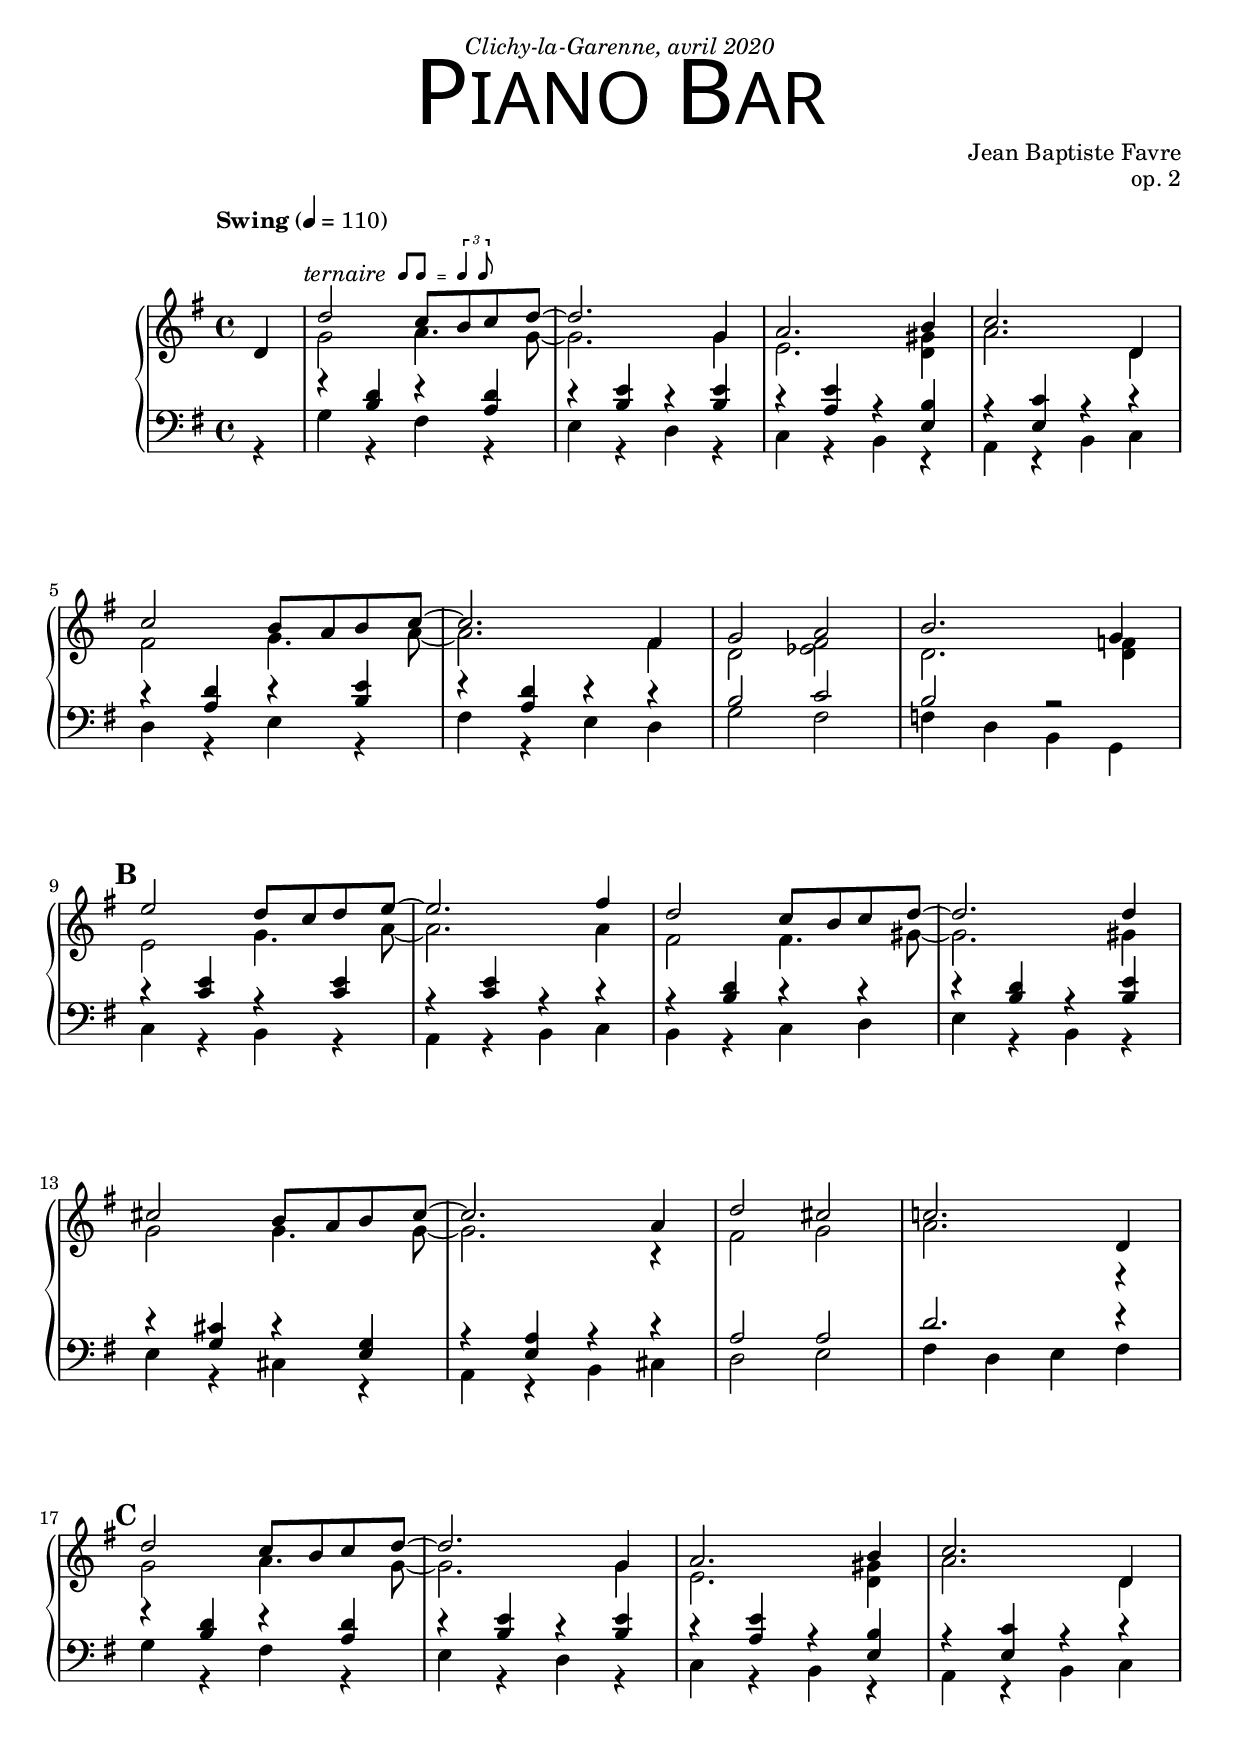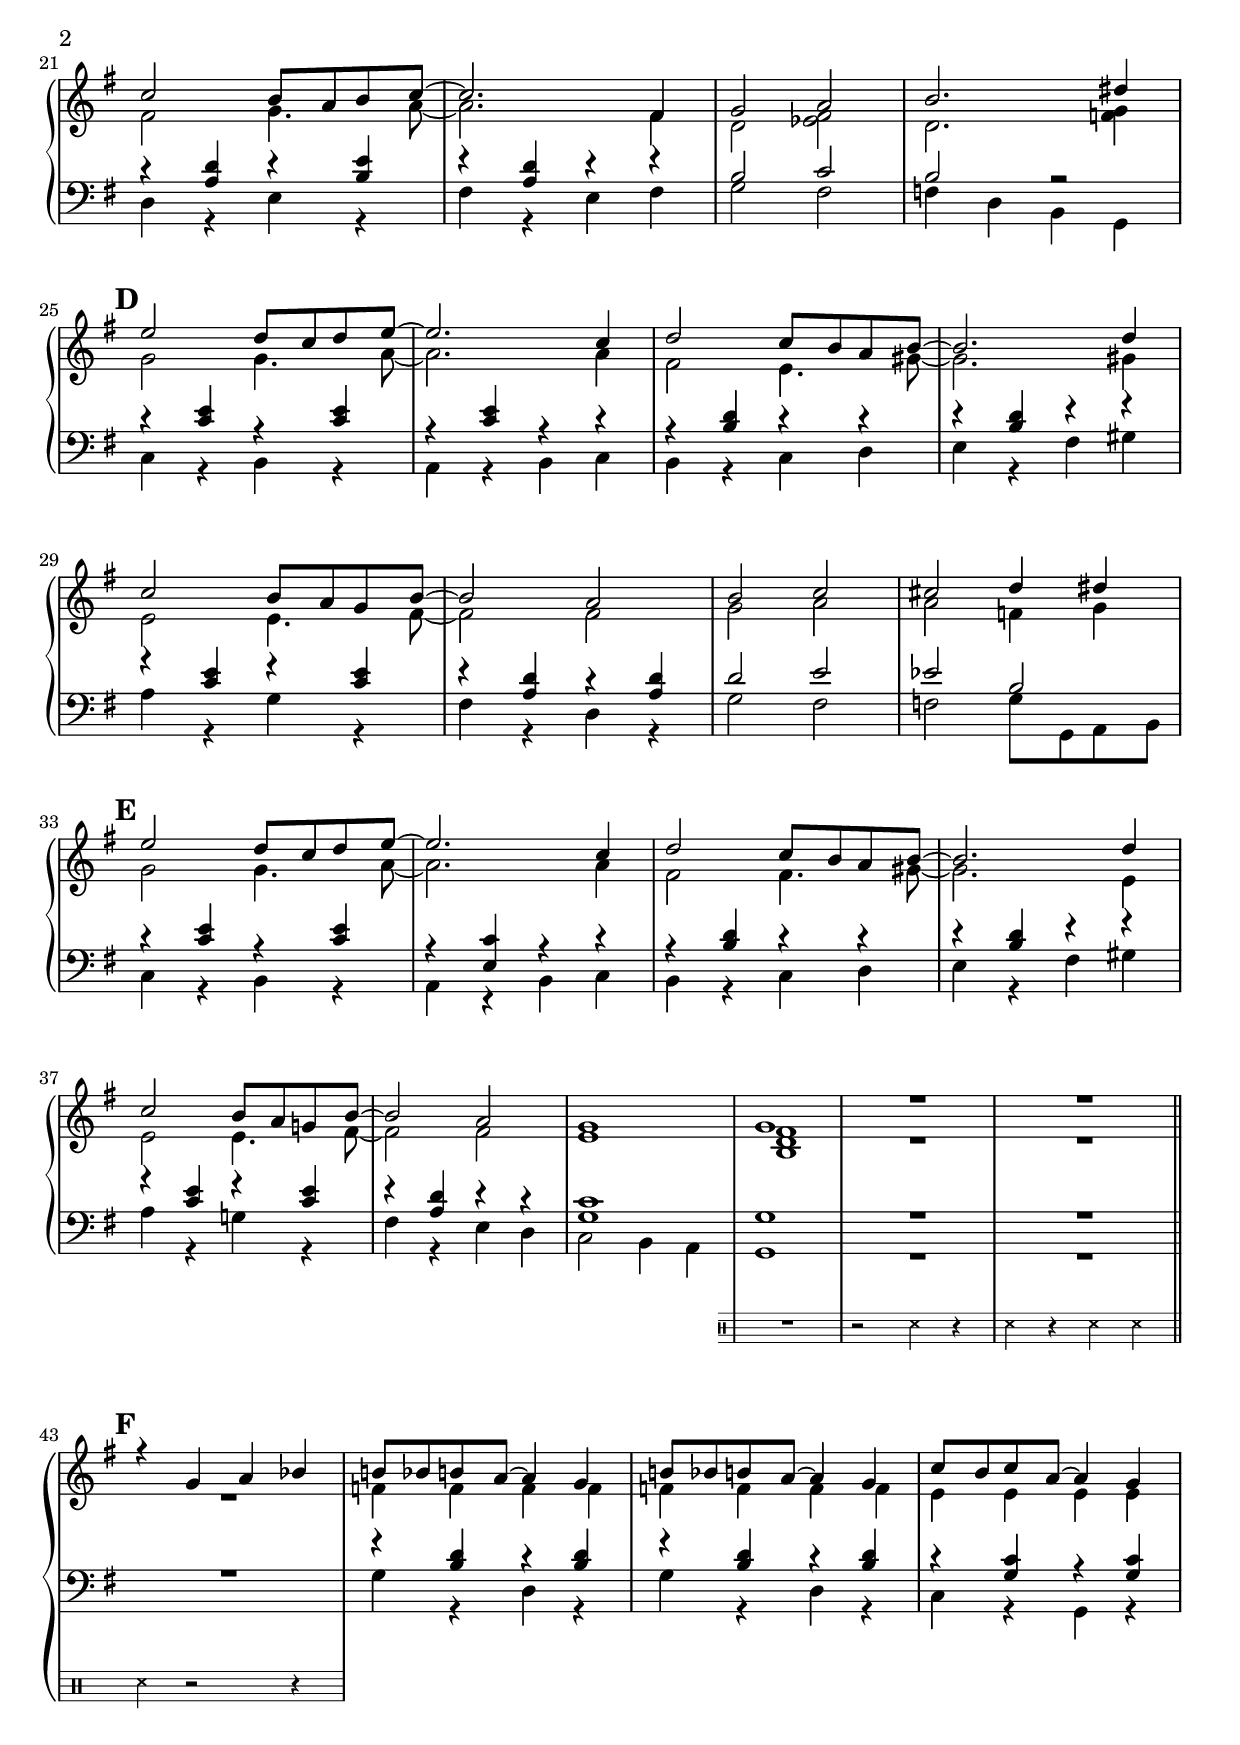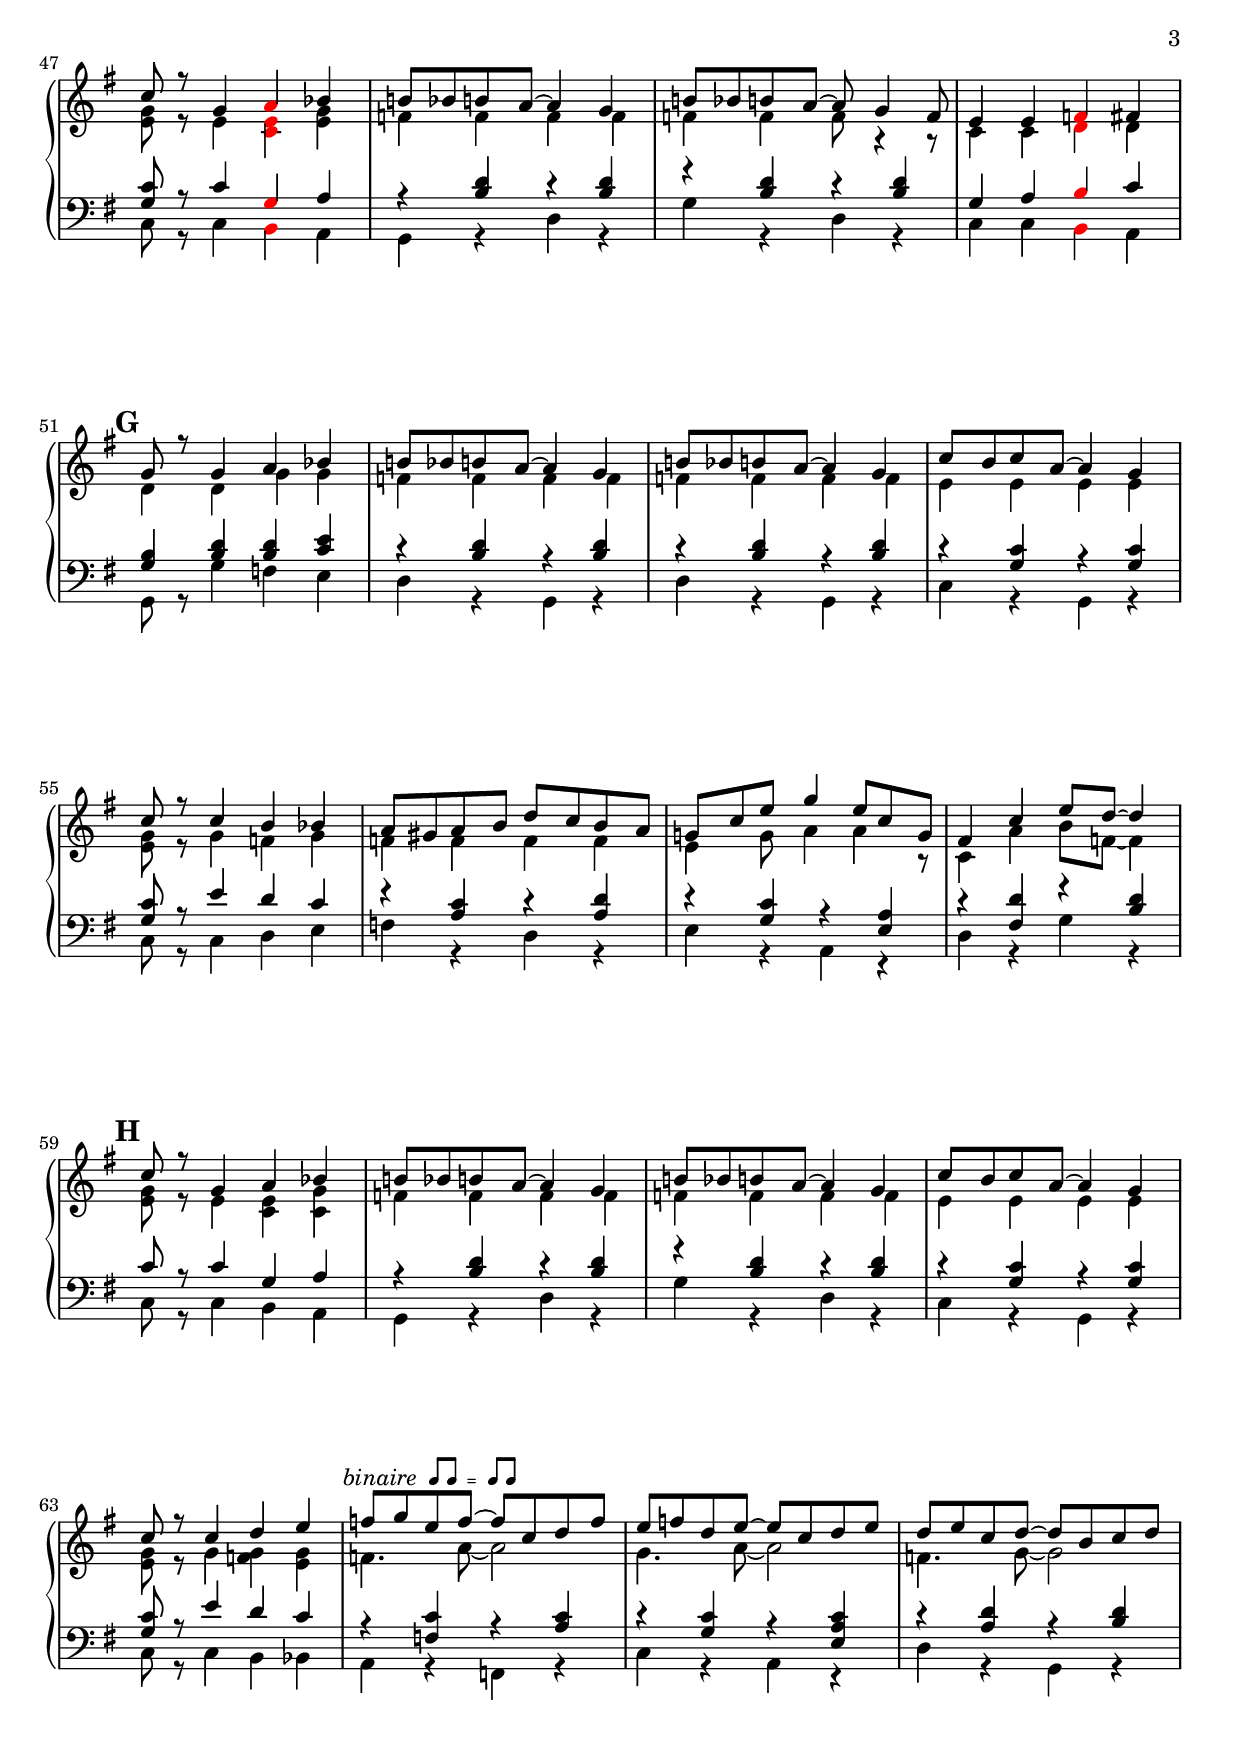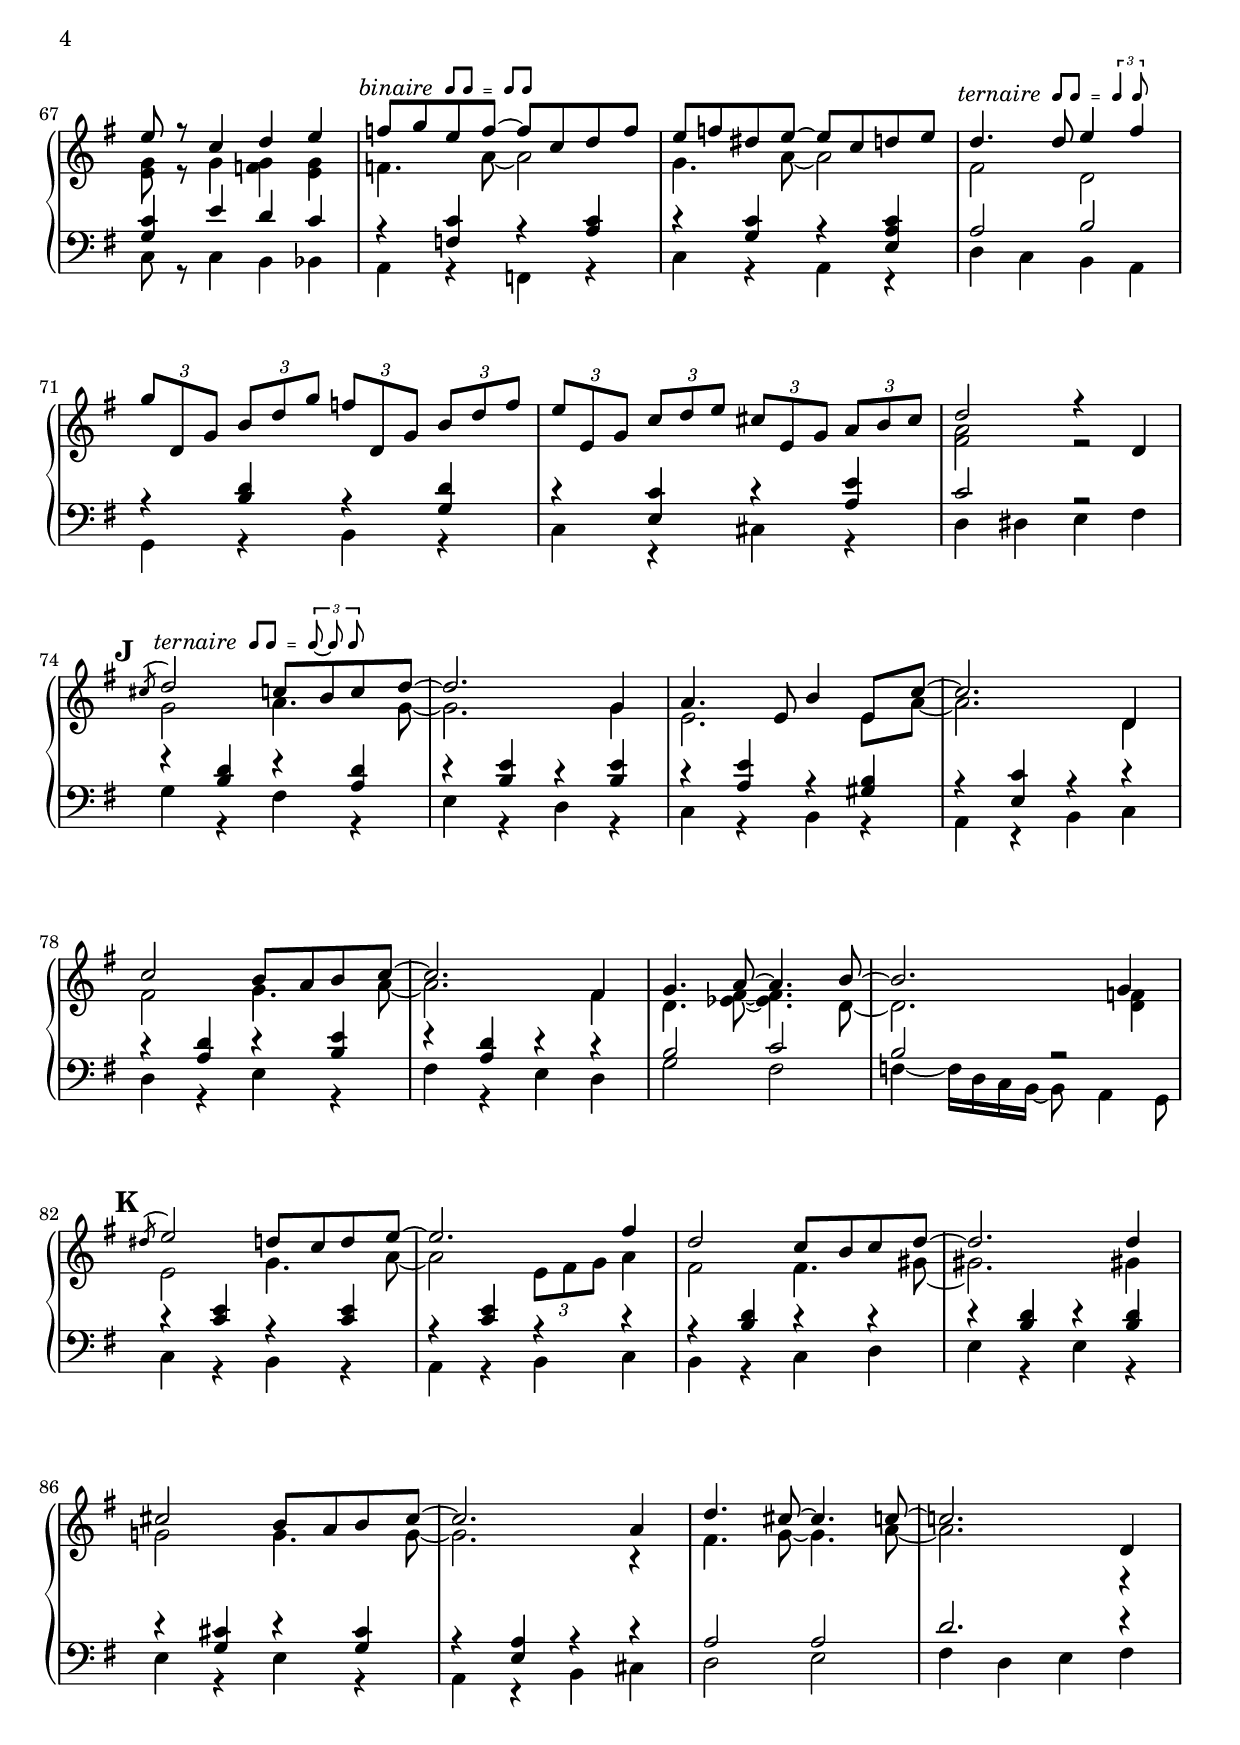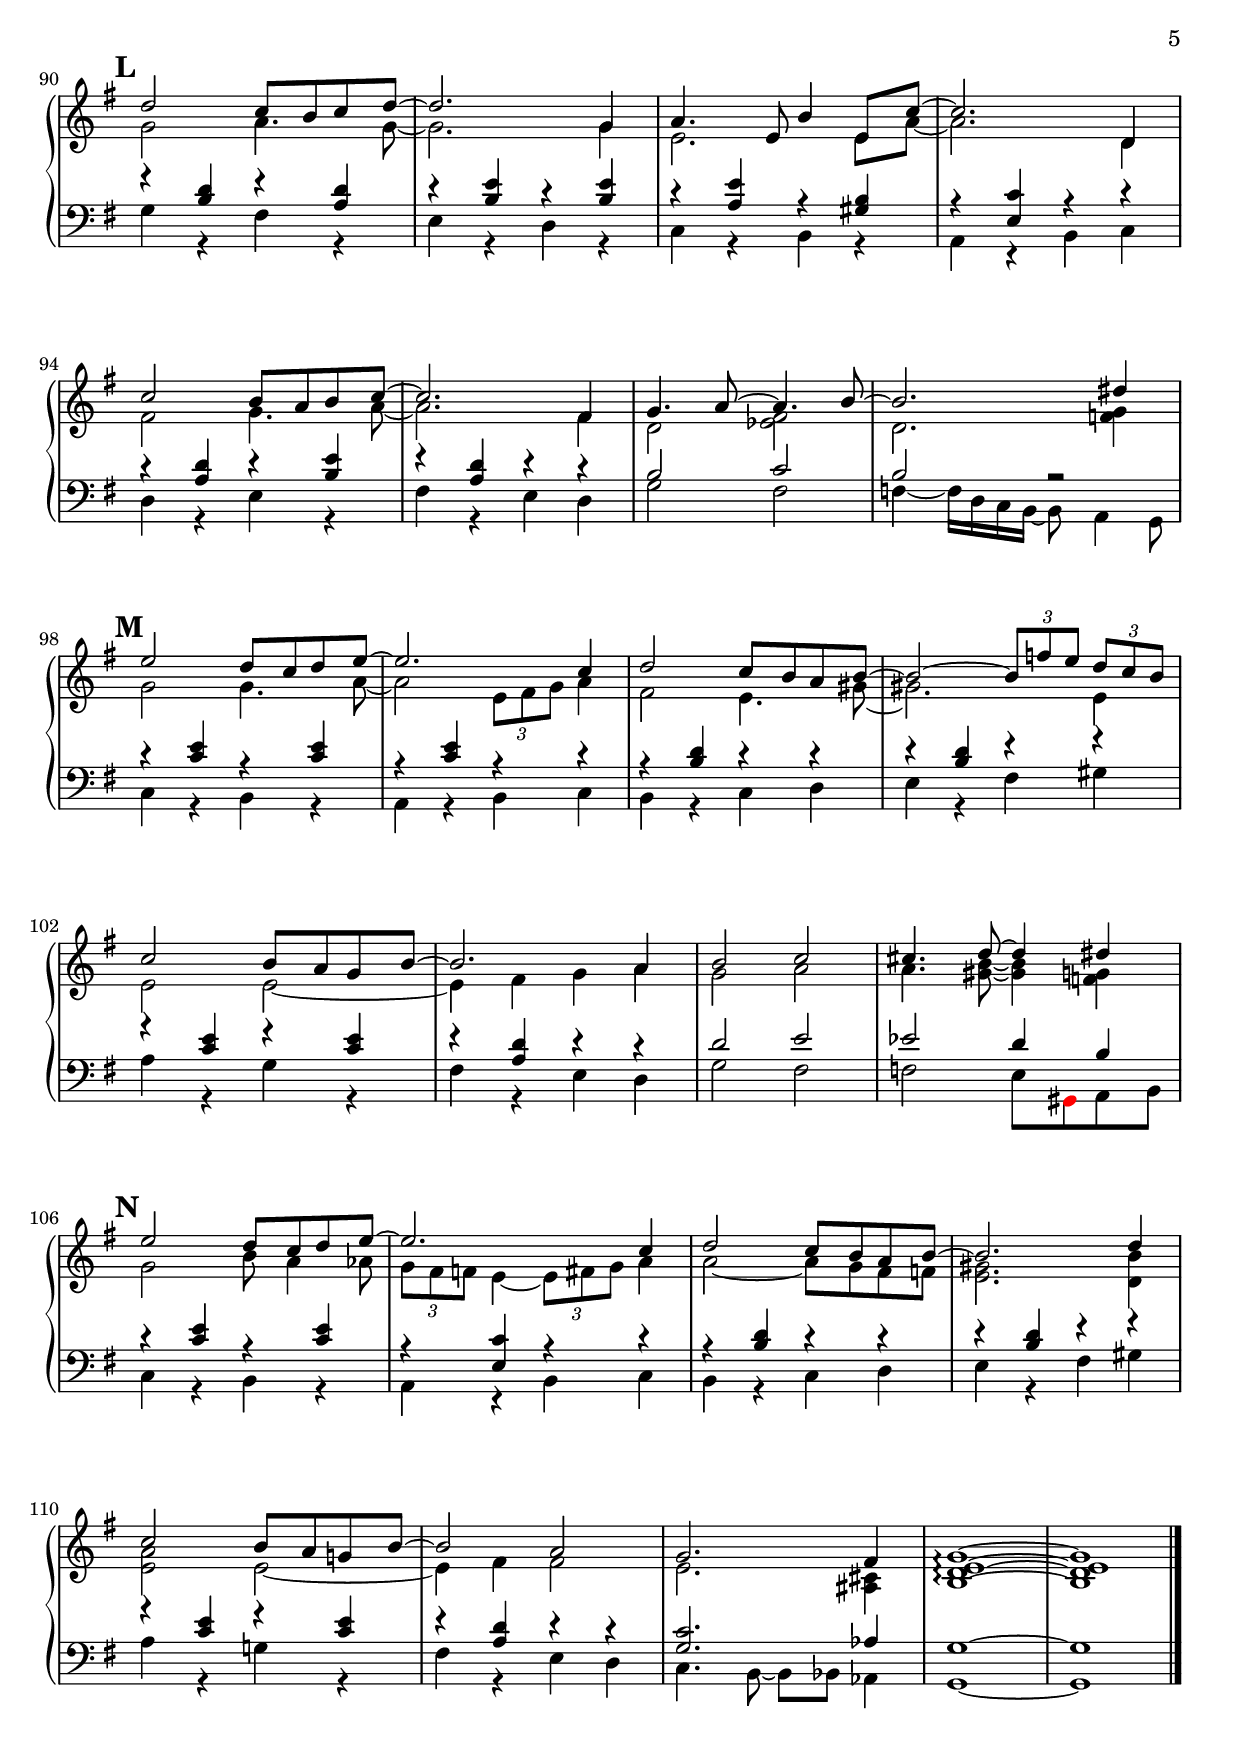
\version "2.20.0"
\language "english"
% Renders swing rhythm in midi
\include "articulate.ly"
% Will be included in lilypond 2.21
% In the mean time, you can get it from
% https://github.com/lilypond/lilypond/blob/master/ly/swing.ly
\include "swing.ly"
% This one has been found here:
% http://lsr.di.unimi.it/LSR/Item?id=204
%% http://lsr.di.unimi.it/LSR/Item?id=204
%% see also http://lilypond.org/doc/v2.18/Documentation/internals/metronome_005fmark_005fengraver
%% see also http://lilypond.org/doc/v2.18/Documentation/snippets/rhythms

%%% Function: rhythmMark
%%% ============================================================
%%%  Purpose: print a sophisticated rehearsal mark e.g
%%%           for rhythm directives
%%%    Usage: \rhythmMark label music1 music2
%%% ------------------------------------------------------------
%%% Variable: label (string)
%%% ------------------------------------------------------------
%%% Variable: music1 (ly:music)
%%% ------------------------------------------------------------
%%% Variable: music2 (ly:music)
%%% ------------------------------------------------------------
%%%  Example: \rhythmMark #"Swing" \rhyMarkIIEighths
%%%                 \rhyMarkSlurredTriplets
%%% ------------------------------------------------------------
%%% Constants:
%%%           rhythmMarkStaffReduce = #-3
%%%           rhythmMarkLabelFontSize = #-2
%%% ------------------------------------------------------------
%%%  Comment: see below for predefined values for music1&2
%%% ============================================================

rhythmMarkStaffReduce = #-3
rhythmMarkLabelFontSize = #-2

rhythmMark = #(define-music-function (parser location label musicI musicII ) (string? ly:music? ly:music?)
   #{
      \mark \markup {
        \line \general-align #Y #DOWN {
          \combine
            \italic \fontsize #rhythmMarkLabelFontSize $label
            \transparent \italic \fontsize #rhythmMarkLabelFontSize f

          \score {                     % 2nd column in line
            \new Staff \with {
              fontSize = #rhythmMarkStaffReduce
              \override StaffSymbol.staff-space = #(magstep rhythmMarkStaffReduce)
              \override StaffSymbol.line-count = #0
              \override VerticalAxisGroup.Y-extent = #'(-0.85 . 4)
            }

            {
              \relative c' { \stemUp $musicI }

%             \override Score.SpacingSpanner.strict-note-spacing = ##t
              \once \override Score.TextScript.Y-offset = #-0.4
              s4.^\markup{ \halign #-1 \italic "=" }

              \relative c' { \stemUp $musicII }
            }

            \layout {
              ragged-right= ##t
              indent = 0
              \context {
                \Staff
                \remove "Clef_engraver"
                \remove "Time_signature_engraver"
              }
            } % layout end

          } % Score end

        } % line end
      } % markup end
   #})

%%% Function: rhythmMarkC
%%% ============================================================
%%%  Purpose: print a sophisticated rehearsal mark e.g for
%%%           rhythm directives in a column (music on top)
%%%    Usage: \rhythmMarkC label music1 music2
%%% ------------------------------------------------------------
%%% Variable: label (string)
%%% ------------------------------------------------------------
%%% Variable: music1 (ly:music)
%%% ------------------------------------------------------------
%%% Variable: music2 (ly:music)
%%% ------------------------------------------------------------
%%%  Example: \rhythmMarkC #"Swing" \rhyMarkIIEighths
%%%                 \rhyMarkSlurredTriplets
%%% ------------------------------------------------------------
%%% Constants:
%%%           rhythmMarkCStaffReduce = #-4
%%%           rhythmMarkCLabelFontSize = #-2
%%% ------------------------------------------------------------
%%%  Comment: see below for predefined values for music1&2
%%% ============================================================

rhythmMarkCStaffReduce = #-4
rhythmMarkCLabelFontSize = #-2

rhythmMarkC = #(define-music-function (parser location label musicI musicII ) (string? ly:music? ly:music?)
   #{
      \mark \markup
      {
        \combine

          \line {
            \hspace #0
            \translate #'(-0.1 . -3.25) \italic \fontsize #rhythmMarkCLabelFontSize $label
          } % end Line

          \line \vcenter {

              \score {                 % 1st column in line

                \new Staff \with {
                  fontSize = #rhythmMarkCStaffReduce
                  \override StaffSymbol.staff-space = #(magstep rhythmMarkCStaffReduce)
                  \override StaffSymbol.line-count = #0
                  \override VerticalAxisGroup.Y-extent = #'(0 . 0)  % td
                }

                \relative c' { \stemUp $musicI }

                \layout {
                  ragged-right= ##t
                  indent = 0
                  \context {
                    \Staff
                    \remove "Clef_engraver"
                    \remove "Time_signature_engraver" }
                } % layout

              } % 1st score

              \hspace #-0.1            % 2nd column in line

                                       % 3rd column in line
              \italic \fontsize #rhythmMarkCStaffReduce "="

              \score {                 % 4th column in line

                \new Staff \with {
                  fontSize = #rhythmMarkCStaffReduce
                  \override StaffSymbol.staff-space = #(magstep rhythmMarkCStaffReduce)
                  \override StaffSymbol.line-count = #0
                  \override VerticalAxisGroup.Y-extent = #'(0 . 0)  % td
                }

                \relative c' {
                  \stemUp $musicII
                }

                \layout {
                  ragged-right= ##t
                  indent = 0
                  \context {
                    \Staff
                    \remove "Clef_engraver"
                    \remove "Time_signature_engraver" }
                } % layout

              } % 2nd score end

            } % line end
          % end combine
        } % markup end
   #})

%%% predefined ly:music-Variables for use
%%% in function rhythmMark and rhythmMarkC
%%% ============================================================
rhyMarkI = { b'1*1/8 }

rhyMarkII = { b'2*1/4 }

rhyMarkIV = { b'4*1/2 }

rhyMarkEighth = { b'8 }

rhyMarkIIEighths = {
  % \override Score.SpacingSpanner.common-shortest-duration = #(ly:make-moment 1/4) % tight
  \override Score.SpacingSpanner.common-shortest-duration = #(ly:make-moment 3/16) % even
  b'8[ b8]
}
rhyMarkTriplets = {
  % \override Score.SpacingSpanner.common-shortest-duration = #(ly:make-moment 1/2) % super-tight
  % \override Score.SpacingSpanner.common-shortest-duration = #(ly:make-moment 1/4) % tight
  \override Score.SpacingSpanner.common-shortest-duration = #(ly:make-moment 3/16) % even
  \tuplet 3/2 { b'4 b8 }
}
rhyMarkSlurredTriplets = {
  % \override Score.SpacingSpanner.common-shortest-duration = #(ly:make-moment 1/4) % tight
  % \override Score.SpacingSpanner.common-shortest-duration = #(ly:make-moment 5/32) % slighty tighter as even
  \override Score.SpacingSpanner.common-shortest-duration = #(ly:make-moment 1/8) % even
  \tuplet 3/2 { b'8 ~ b8 b8 }
}
rhyMarkDottedEighths = {
  % \override Score.SpacingSpanner.common-shortest-duration = #(ly:make-moment 1/4) % tight
  \override Score.SpacingSpanner.common-shortest-duration = #(ly:make-moment 3/16) % even
  % \override Score.SpacingSpanner.common-shortest-duration = #(ly:make-moment 1/8) % loose
  { b'8.[ b16*2] }
}


keepTags   = #'(visuel notvideo)

%%% To enable processing with ly2video, uncomment include and paper blockbelow
%\include "libs/ly2video.ily"
%removeTags = #'(notvideo school)
%\paper {
%   page-breaking = #ly:one-line-breaking
%   top-margin    = 148\mm
%   bottom-margin = 148\mm
%   left-margin   = 46\mm
%   right-margin  = 46\mm
%}

%%% To enable processing with ly2video, comment paper block below
\paper {
  #(include-special-characters)
  print-all-headers = ##f
  ragged-last-bottom = ##f
  max-systems-per-page = 6
}
removeTags = #'(school)

\header {
  title = \markup { \override #'(font-name . "Park Lane NF") \fontsize #8 \smallCaps "Piano Bar" }
  subtitle = ""
  composer = "Jean Baptiste Favre"
  opus = "op. 2"
  dedication = \markup { \italic "Clichy-la-Garenne, avril 2020" }
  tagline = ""
}
midiInstrumentName = "honky-tonk"
global = { \override Score.MetronomeMark.padding = #7 \tempo "Swing" 4 = 110 \time 4/4 \key g \major }
sopraneVoice = \relative c' {
          \partial 4
          d4
             \tag #'notvideo \once \override Score.RehearsalMark.X-offset = #0  % td
             \tag #'notvideo \once \override Score.RehearsalMark.self-alignment-X = #RIGHT
             \tag #'notvideo \rhythmMark #"ternaire" \rhyMarkIIEighths \rhyMarkTriplets
             %\mark \default %\mark "A"
             d'2 \tripletFeel 8 { c8[ b c d~] } d2. g,4 a2. b4 c2. d,4 \break
             c'2 \tripletFeel 8 { b8[ a b c~] } c2. fs,4 g2 a2 b2. g4 \break
             \mark #2 %\mark "B"
             e'2 \tripletFeel 8 { d8[ c d e8~] } e2. fs4 d2 \tripletFeel 8 { c8[ b c d~] } d2. d4 \break
             cs2 \tripletFeel 8 { b8[ a b cs~] } cs2. a4 d2 cs2 c!2. d,4 \break
             \mark \default %\mark "C"
             d'2 \tripletFeel 8 { c8[ b c d~] } d2. g,4 a2. b4 c2. d,4 \break
             c'2 \tripletFeel 8 { b8[ a b c~] } c2. fs,4 g2 a2 b2. ds4 \break
             \mark \default %\mark "D"
             e2 \tripletFeel 8 { d8[ c d e8~] } e2. c4 d2 \tripletFeel 8 { c8[ b a b8~] } b2. d4 \break
             c2 \tripletFeel 8 { b8[ a g8 b8~] } b2 a2 b2 c2 cs2 d4 ds4 \break
             \mark \default %\mark "E"
             e2 \tripletFeel 8 { d8[ c d e8~] } e2. c4 d2 \tripletFeel 8 { c8[ b a b8~] } b2. d4 \break
             c2 \tripletFeel 8 { b8[ a g! b8~] } b2 a2 g1 g1 R1 R1 \break
             \bar"||"
             \mark \default %\mark "F"
             r4 g4 a bf \tripletFeel 8 { b!8[ bf b! a~] } a4 g4 \tripletFeel 8 { b!8[ bf b! a~] } a4 g4 \tripletFeel 8 { c8[ b c a~] } a4 g \break
             c8 r8 g4 \tweak color #red a bf \tripletFeel 8 { b!8[ bf b! a~] } a4 g4 \tripletFeel 8 { b!8[ bf b! a~] a8 g4 f8 } e4 e \tweak color #red f fs \break
             \mark \default %\mark "G"
             g8 r8 g4 a bf \tripletFeel 8 { b!8[ bf b! a~] } a4 g4 \tripletFeel 8 { b!8[ bf b! a~] } a4 g4 \tripletFeel 8 { c8[ b c a~] } a4 g4 \break
             c8 r8 c4 b bf \tripletFeel 8 { a8[ gs a b] d[ c b a] g![ c e] g4 e8[ c g] } fs4 c' \tripletFeel 8 { e8 d8~ } d4 \break
             \mark \default %\mark "H"
             c8 r8 g4 a bf \tripletFeel 8 { b!8[ bf b! a~] } a4 g4 \tripletFeel 8 { b!8[ bf b! a~] } a4 g4 \tripletFeel 8 { c8[ b c a~] a4 } g \break
             c8 r8 c4 d e \tag #'notvideo { \once \override Score.RehearsalMark.self-alignment-X = #LEFT \rhythmMark #"binaire" \rhyMarkIIEighths \rhyMarkIIEighths } f8[ g e f~] f[ c d f] e[ f d e~] e[ c d e] d[ e c d~] d[ b c d] \break
             e r8 c4 d e \tag #'notvideo { \once \override Score.RehearsalMark.self-alignment-X = #LEFT \rhythmMark #"binaire" \rhyMarkIIEighths \rhyMarkIIEighths } f8 g e f~ f c d f e f ds e~ e c d e
             \tag #'notvideo { \once \override Score.RehearsalMark.self-alignment-X = #LEFT \rhythmMark #"ternaire" \rhyMarkIIEighths \rhyMarkTriplets }
             \tripletFeel 8 { d4. d8 e4 fs } \break
             \tuplet 3/2 4 { g8 d, g b d g f d, g b d f e e, g c d e cs e, g a b cs } d2 r4 d,4 \break
             \mark \default %\mark "I"
             \acciaccatura cs'8 \tag #'notvideo { \once \override Score.RehearsalMark.self-alignment-X = #LEFT \rhythmMark #"ternaire" \rhyMarkIIEighths \rhyMarkSlurredTriplets } d2 \tripletFeel 8 { c8[ b c d~] d2. g,4 a4. e8 b'4 e,8 c'8~ } c2. d,4 \break
             c'2 \tripletFeel 8 { b8[ a b c~] } c2. fs,4 \tripletFeel 8 { g4. a8~ a4. b8~ } b2. g4 \break
             \mark \default %\mark "J"
             \acciaccatura ds'8 e2 \tripletFeel 8 { d8[ c d e8~] } e2. fs4 d2 \tripletFeel 8 { c8[ b c d~] } d2. d4 \break
             cs2 \tripletFeel 8 { b8[ a b cs~] } cs2. a4 \tripletFeel 8 { d4. cs8~ cs4. c8~ } c!2. d,4 \break
             \mark \default %\mark "K"
             d'2 \tripletFeel 8 { c8[ b c d~] d2. g,4 a4. e8 b'4 e,8 c'8~ } c2. d,4 \break
             c'2 \tripletFeel 8 { b8[ a b c~] } c2. fs,4 \tripletFeel 8 { g4. a8~ a4. b8~ } b2. ds4 \break
             \mark \default %\mark "L"
             e2 \tripletFeel 8 { d8[ c d e8~] } e2. c4 d2 \tripletFeel 8 { c8[ b a b8~] } b2~  \tuplet  3/2 4 { b8 f' e d c b } \break
             c2 \tripletFeel 8 { b8[ a g8 b8~] } b2. a4 b2 c2 \tripletFeel 8 { cs4. d8~ } d4 ds4 \break
             \mark \default %\mark "M"
             e2 \tripletFeel 8 { d8[ c d e8~] } e2. c4 d2 \tripletFeel 8 { c8[ b a b8~] } b2. d4 \break
             c2 \tripletFeel 8 { b8[ a g! b8~] } b2 a2 g2.  fs4
             \tag #'midi { \set tieWaitForNote = ##t b,32~ d~ e~ g~ <b, d e g>4.~ <b d e g>2~ <b d e g>1 \unset tieWaitForNote }
             \tag #'(visuel) { <b d e g>1\arpeggio~ <b d e g>1 }
          \bar "|."
        }
altoVoice = \relative c' {
          \partial 4 s4
             %\mark "A"
             g'2 \tripletFeel 8 { a4. g8~} g2. g4 e2. <d gs>4 a'2. d,4
             fs2 \tripletFeel 8 { g4. a8~} a2. fs4 d2 <ef fs>2 d2. <d f>4
             % \mark "B"
             e2 \tripletFeel 8 { g4. a8~} a2. a4 fs2 \tripletFeel 8 { fs4. gs8~} gs2. gs4
             g2 \tripletFeel 8 { g4. g8~} g2. r4 fs2 g2 a2. r4
             %\mark "C"
             g2 \tripletFeel 8 { a4. g8~} g2. g4 e2. <d gs>4 a'2. d,4
             fs2 \tripletFeel 8 { g4. a8~} a2. fs4 d2 <ef fs>2 d2. <f g>4
             %\mark "D"
             g2 \tripletFeel 8 { g4. a8~} a2. a4 fs2 \tripletFeel 8 { e4. gs8~} gs2. gs4
             e2 \tripletFeel 8 { e4. fs8~} fs2 fs2 g2 a2 a2 f4 g4
             %\mark "E"
             g2 \tripletFeel 8 { g4. a8~} a2. a4 fs2 \tripletFeel 8 { fs4. gs8~} gs2. e4
             e2 \tripletFeel 8 { e4. fs8~} fs2 fs e1 <b d fs>1 R1 R1
             %\mark "F"
             R1 f'4 f f f f4 f4 f
             f4 e e4 e e <e g>8 r8 e4 <\tweak color #red c \tweak color #red e> <e g>
             f4 f4 f4 f \tripletFeel 8 { f4 f f8 r4 r8 } c4 c \tweak color #red d d
             d d g g f4 f f f f4 f f f e4 e e e
             <e g>8 r8 g4 f g \tripletFeel 8 { f4 f f f e g8 a4 a4 r8 } c,4 a' \tripletFeel 8 { b8 f~ } f4
             <e g>8 r8 e4 <c e> <c g'> f4 f f f f f f f e e e e
             <e g>8 r8 g4 <f g> <e g> f4. a8~a2 g4. a8~ a2 f4. g8~ g2 <e g>8 r8 g4 <f g> <e g>
             f4. a8~ a2 g4. a8~ a2 fs2 d2 s1 s1 <fs a>2 r2
             %\mark "G"
             g2 \tripletFeel 8 { a4. g8~  g2. g4 e2. e8 a8~ } a2. d,4
             fs2 \tripletFeel 8 { g4. a8~ } a2. fs4 \tripletFeel 8 { d4. <ef fs>8~ <ef fs>4. d8~ } d2. <d f>4
             % \mark "H"
             e2 \tripletFeel 8 { g4. a8~ } a2 \tuplet 3/2 { e8 fs g } a4 fs2 \tripletFeel 8 { fs4. gs8~ } gs!2. gs!4
             g!2 \tripletFeel 8 { g4. g8~ } g2. r4 \tripletFeel 8 { fs4. g8~ g4. a8~ } a2. r4
             %\mark "I"
             g2 \tripletFeel 8 { a4. g8~ g2. g4 e2. e8 a8~ } a2. d,4
             fs2 \tripletFeel 8 { g4. a8~ } a2. fs4 d2 <ef fs>2 d2. <f g>4
             %\mark "J"
             g2 \tripletFeel 8 { g4. a8~ } a2 \tuplet 3/2 { e8 fs g } a4 fs2 \tripletFeel 8 { e4. gs!8~ } gs!2. e4
             e2 e2~ e4 fs4 g a g2 a2 \tripletFeel 8 { a4. <gs b>8~ } <gs b>4 <f! g!>4
             %\mark "K"
             g2 \tripletFeel 8 { b8 a4 af8 } \tuplet 3/2 4 { g8 fs f } e4~ \tuplet 3/2 4 { e8 fs g} a4 a2~ \tripletFeel 8 { a8[ g fs f] } <e gs!>2. <d b'>4
             <e a>2 e2~ e4 fs4 fs2 e2. <as, cs>4 s1 s1
        }
tenorVoice = \relative c' {
          \partial 4 s4
             %\mark "A"
             r4 <b d>4 r4 <a d>4 r4 <b e>4 r4 <b e>4 r4 <a e'>4 r4 <e b'>4 r4 <e c'>4 r4 r4
             r4 <a d>4 r4 <b e>4 r4 <a d>4 r4 r4 b2 c2 b2 r2
             %\mark "B"
             r4 <c e>4 r4 <c e>4 r4 <c e>4 r4 r4 r4 <b d>4 r4 r4 r4 <b d>4 r4 <b e>4
             r4 <g cs>4 r4 <e g>4 r4 <e a>4 r4 r4 a2 a2 d2. r4
             %\mark "C"
             r4 <b d>4 r4 <a d>4 r4 <b e>4 r4 <b e>4 r4 <a e'>4 r4 <e b'>4 r4 <e c'>4 r4 r4
             r4 <a d>4 r4 <b e>4 r4 <a d>4 r4 r4 b2 c2 b2 r2
             %\mark "D"
             r4 <c e>4 r4 <c e>4 r4 <c e>4 r4 r4 r4 <b d>4 r4 r4 r4 <b d>4 r4 r4
             r4 <c e>4 r4 <c e>4 r4 <a d>4 r4 <a d>4 d2 e2 ef2 b2
             %\mark "E"
             r4 <c e>4 r4 <c e>4 r4 <e, c'>4 r4 r4 r4 <b' d>4 r4 r4 r4 <b d>4 r4 r4
             r4 <c e>4 r4 <c e>4 r4 <a d>4 r4 r4 <g c>1 <g>1 R1 R1
             %\mark "F"
             R1 r4 <b d>4 r <b d>4 r4 <b d>4 r <b d>4 r4 <g c>4 r4 <g c>4
             <g c>8 r8 c4 \tweak color #red g a r4 <b d>4 r <b d>4 r4 <b d>4 r4 <b d>4 g a \tweak color #red b c
             <g b>4 <b d> <b d> <c e> r4 <b d>4 r <b d>4 r4 <b d>4 r <b d>4 r4 <g c>4 r4 <g c>4
             <g c>8 r8 e'4 d c r4 <a c>4 r <a d>4 r4 <g c> r4 <e a> r4 <fs d'>4 r4 <b d>4
             c8 r8 c4 g a r4 <b d>4 r <b d>4 r4 <b d>4 r <b d>4 r4 <g c>4 r4 <g c>4
             <g c>8 r8 e'4 d c r4 <f, c'>4 r4 <a c> r4 <g c> r4 <e a c> r4 <a d> r4 <b d> <g c>4 e'4 d c
             r4 <f, c'>4 r4 <a c> r4 <g c> r4 <e a c> a2 b2
             r4 <b d>4 r4 <g d'> r4 <e c'> r4 <a e'> c2 r2
             %\mark "G"
             r4 <b d>4 r4 <a d>4 r4 <b e>4 r4 <b e>4 r4 <a e'>4 r4 <gs b>4 r4 <e c'>4 r4 r4
             r4 <a d>4 r4 <b e>4 r4 <a d>4 r4 r4 b2 c2 b2 r2
             %\mark "H"
             r4 <c e>4 r4 <c e>4 r4 <c e>4 r4 r4 r4 <b d>4 r4 r4 r4 <b d>4 r4 <b d>4
             r4 <g cs>4 r4 <g cs>4 r4 <e a>4 r4 r4 a2 a2 d2. r4
             %\mark "I"
             r4 <b d>4 r4 <a d>4 r4 <b e>4 r4 <b e>4 r4 <a e'>4 r4 <gs b>4 r4 <e c'>4 r4 r4
             r4 <a d>4 r4 <b e>4 r4 <a d>4 r4 r4 b2 c2 b2 r2
             %\mark "J"
             r4 <c e>4 r4 <c e>4 r4 <c e>4 r4 r4 r4 <b d>4 r4 r4 r4 <b d>4 r4 r4
             r4 <c e>4 r4 <c e>4 r4 <a d>4 r4 r4 d2 e2 ef2 d4 b
             %\mark "K"
             r4 <c e>4 r4 <c e>4 r4 <e, c'>4 r4 r4 r4 <b' d>4 r4 r4 r4 <b d>4 r4 r4
             r4 <c e>4 r4 <c e>4 r4 <a d>4 r4 r4 <g c>2. af4 g1~ g1
        }
bassesVoice = \relative f {
          \partial 4 r4
             %\mark "A"
             g4 r4 fs r4 e r4 d r4 c r4 b r4 a r4 b4 c
             d4 r4 e r4 fs r4 e4 d g2 fs f4 d4 b4 g4
             %\mark "B"
             c4 r4 b r4 a r4 b4 c b4 r4 c4 d e4 r4 b4 r4
             e4 r4 cs r4 a r4 b4 cs d2 e fs4 d e fs
             %\mark "C"
             g4 r4 fs r4 e r4 d r4 c r4 b r4 a r4 b4 c
             d4 r4 e r4 fs r4 e4 fs g2 fs f4 d4 b4 g4
             %\mark "D"
             c4 r4 b r4 a r4 b4 c b4 r4 c4 d e4 r4 fs4 gs
             a4 r4 g r4 fs r4 d4 r4 g2 fs f \tripletFeel 8 { g8[ g, a b] }
             %\mark "E"
             c4 r4 b r4 a r4 b4 c b4 r4 c4 d e4 r4 fs4 gs
             a4 r4 g! r4 fs r4 e4 d c2 b4 a
             <<
               { g1 R1 R1 }
               \new DrumStaff \with { \remove "Time_signature_engraver"
                                      alignAboveContext = #"main"
                                      fontSize = #-3
                                      \override StaffSymbol.staff-space = #(magstep -3)
                                      \override StaffSymbol.thickness = #(magstep -3)
                                      firstClef = ##t
               } \drummode { R1 r2 ss4 r4 ss4 r4 ss4 ss ss r2 r4 }
             >>
             %\mark "F"
             g'4 r d r g4 r d r c4 r g r
             c8 r c4 \tweak color #red b a g r d' r g r d r4 c4 c \tweak color #red b a
             g8 r8 g'4 f e d r g, r d' r g, r c4 r g r
             c8 r8 c4 d e f r4 d r4 e r4 a, r4 d r4 g r4
             c,8 r8 c4 b a g4 r d' r g4 r d r c4 r g r
             c8 r8 c4 b bf a r4 f r4 c' r4 a4 r4 d4 r4 g,4 r4 c8 r8 c4 b bf
             a4 r4 f4 r4 c'4 r4 a4 r4 d4 c b a g r4 b r4 c r4 cs r4 d4 ds e fs
             %\mark "A"
             g4 r4 fs r4 e r4 d r4 c r4 b r4 a r4 b4 c
             d4 r4 e r4 fs r4 e4 d g2 fs \tripletFeel 8 { f4~ f16 d c  b~ b8 a4 g8 }
             %\mark "B"
             c4 r4 b4 r4 a4 r4 b4 c b4 r4 c4 d e4 r4 e4 r4
             e4 r4 e4 r4 a,4 r4 b4 cs d2 e2 fs4 d e fs
             %\mark "C"
             g4 r4 fs4 r4 e4 r4 d4 r4 c4 r4 b4 r4 a4 r4 b4 c
             d4 r4 e4 r4 fs4 r4 e4 d g2 fs \tripletFeel 8 { f4~ f16 d c  b~ b8 a4 g8 }
             %\mark "D"
             c4 r4 b4 r4 a4 r4 b4 c b4 r4 c4 d e4 r4 fs4 gs
             a4 r4 g4 r4 fs4 r4 e4 d g2 fs f \tripletFeel 8 { e8[ \tweak color #red gs, a b] }
             %\mark "E"
             c4 r4 b4 r4 a4 r4 b4 c b4 r4 c4 d e4 r4 fs4 gs
             a4 r4 g!4 r4 fs4 r4 e4 d \tripletFeel 8 { c4. b8~ b8 bf8 } af4 g1~ g1
        }

pianoMusic =   \new PianoStaff
  <<
    \tag #'(notvideo school) \new ChordNames {
      \chordmode {
        \partial 4
        s4 g1 e:m a2.:m e4:7 a1:m
           d:7 d:7/fs g2 fs:dim g1:7/f
           c1 a:m b:m e:m
           cs:dim6/e a:7 d2 cs:dim6/e d1:7
           g1 e:m a2.:m e4:7 a1:m
           d:7 d:7/fs g2 fs:dim g1:7/f
           c1 a:m b:m e:7
           a:m d g2 fs2:dim7 f2:aug7 g4:7 g4:aug/a
           c1 a:m b:m e:7
           a:m d:6 c g:7+
      }
    }
    \new Staff = "haut" <<
      \set Staff.midiInstrument = \midiInstrumentName
      \set Score.markFormatter = #format-mark-box-alphabet
      \clef treble
      \global
      \new Voice = "soprane" { \tag #'midi \set Voice.midiMinimumVolume = #0.3
                               \tag #'midi \set Voice.midiMaximumVolume = #1
                               \voiceOne \sopraneVoice
      }
      \new Voice = "alto" { \tag #'midi \set Voice.midiMinimumVolume = #0.2
                            \tag #'midi \set Voice.midiMaximumVolume = #0.8
                            \voiceTwo \altoVoice
      }
    >>
    \new Staff <<
      \set Staff.midiInstrument = \midiInstrumentName
      \clef bass
      \global
      \new Voice = "tenor" { \tag #'midi \set Voice.midiMinimumVolume = #0.2
                             \tag #'midi \set Voice.midiMaximumVolume = #0.8
                             \voiceOne \tenorVoice
      }
      \new Voice = "bass" { \tag #'midi \set Voice.midiMinimumVolume = #0.2
                            \tag #'midi \set Voice.midiMaximumVolume = #0.8
                            \voiceTwo \bassesVoice
      }
    >>
    \tag #'(notvideo school) \new FiguredBass{
      \figuremode { \bassFigureExtendersOn
        <_>4 <5>1 <5\!> <5\!> <5\!>
             <5\!> <6\!> <5\!>2 <5\!>2 <2>1
             <5\!>1 <5\!> <5\!> <5\!>
             <6\!> <_+\!> <5\!>2 <6\!> <6\!>1
             <5>1 <5\!> <5\!> <5\!>
             <5\!> <6\!> <5\!>2 <5\!>2 <2>1
             <5\!> <5\!> <5\!> <_+\!>
             <5\!> <6\!> <5\!>2 <7\!> <7\!> <5\!>2
             <5\!>1 <5\!> <5\!> <5\!>
             <5\!> <6\!> <5\!> <5\!>
      }
    }
    \tag #'(notvideo school) \new FiguredBass{
      \figuremode {
        <_>4 <I>1 <VI> <IV> <II> <V> <V>
             <I>2 <VII>2 <I>1
             <IV>1 <II> <III> <VI>
             <IV> <II> <V>2 <IV>2 <V>1
             <I>1 <VI> <IV> <II> <V> <V>
             <I>2 <VII>2 <I>1
             <IV> <II> <III> <VI>
             <II> <V> <I>2 <VII> <VII> <I>
             <IV>1 <II> <III> <VI>
             <II> <V> <IV> <I>
      }
    }
  >>

\score {
  \header {
    title = ##f
    subtitle = ##f
    piece = ##f
  }
  \removeWithTag \removeTags \keepWithTag \keepTags \pianoMusic
  \layout {}
}
\score {
  \header {
    title = ##f
    subtitle = ##f
    piece = ##f
  }
  \removeWithTag \removeTags \keepWithTag midi \pianoMusic
  \midi {
    \context {
      \Staff
      \remove "Staff_performer"
    }
    \context {
      \Voice
      \consists "Staff_performer"
    }
  }
}